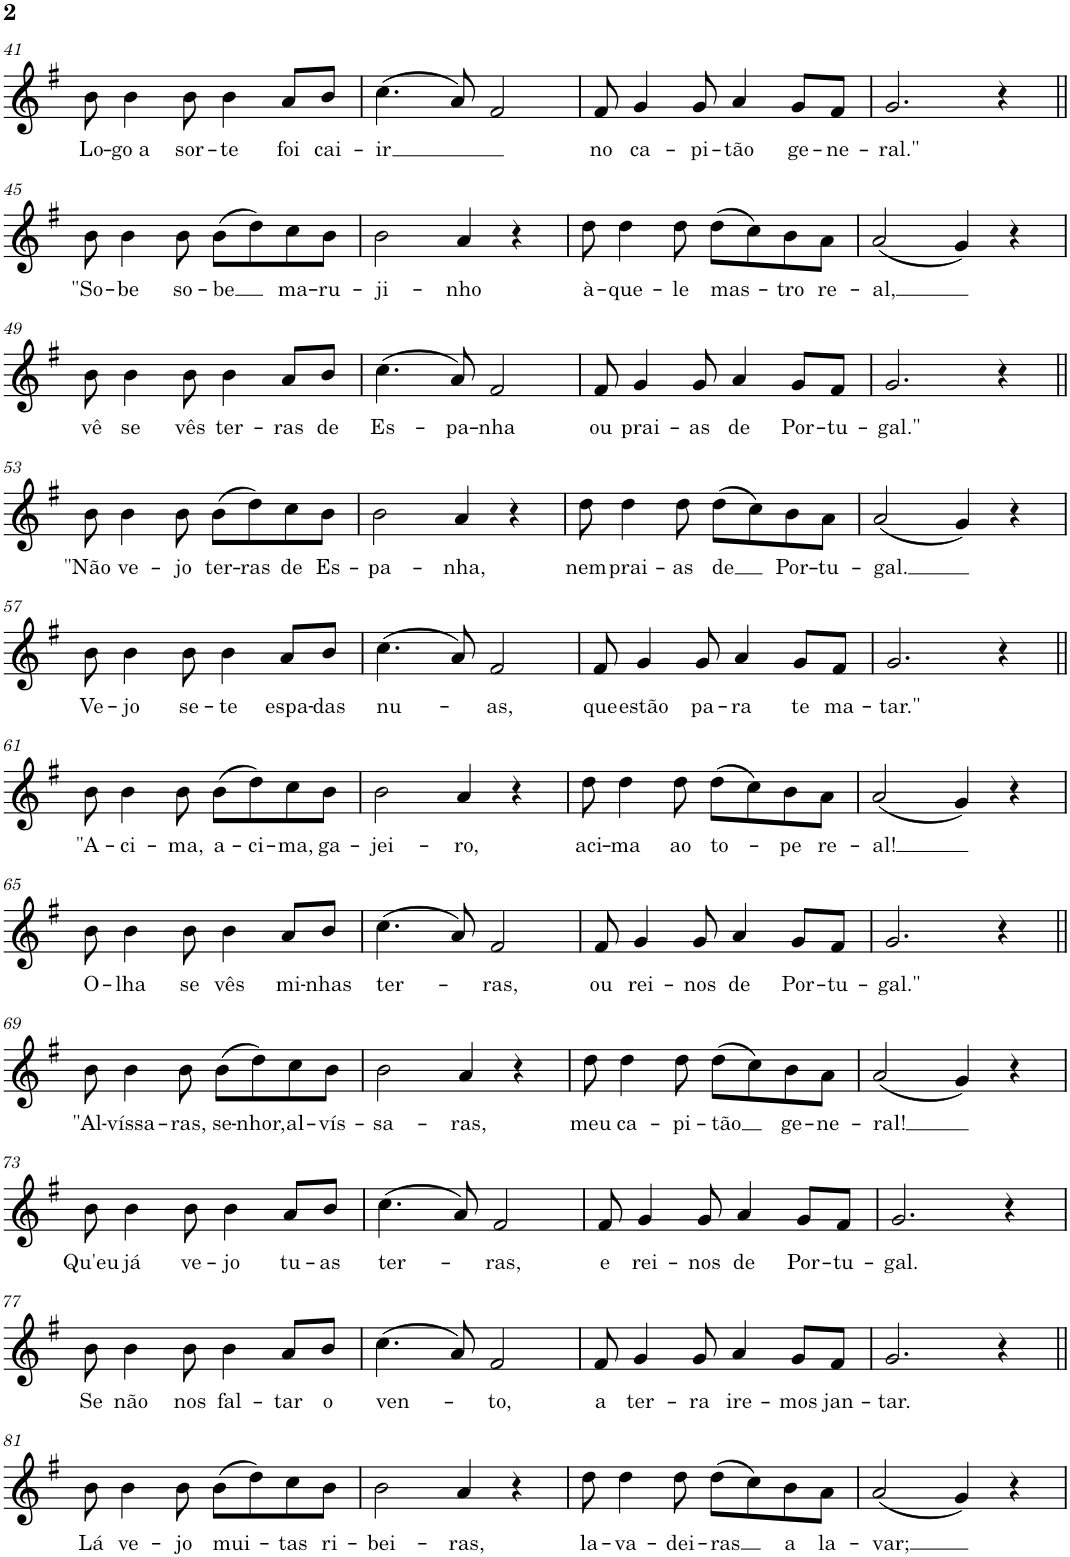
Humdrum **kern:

**kern	**text
*part1	*part1
*staff1	*staff1
*I"Violin	*
*I'Vln.	*
!!LO:PB:g=z
*clefG2	*
*k[f#]	*
*M4/4	*
=41	=41
!	!LO:LY:b
8b\	Lo-
!	!LO:LY:b
4b\	-go a
!	!LO:LY:b
8b\	sor-
!	!LO:LY:b
4b\	-te
!	!LO:LY:b
8a/L	foi
!	!LO:LY:b
8b/J	cai-
=42	=42
!	!LO:LY:b
(4.cc\	-ir
8a/)	.
2f#/	.
=43	=43
!	!LO:LY:b
8f#/	no
!	!LO:LY:b
4g/	ca-
!	!LO:LY:b
8g/	-pi-
!	!LO:LY:b
4a/	-tão
!	!LO:LY:b
8g/L	ge-
!	!LO:LY:b
8f#/J	-ne-
=44	=44
!	!LO:LY:b
2.g/	-ral."
4r	.
!!LO:LB:g=z
=45||	=45||
!	!LO:LY:b
8b\	"So-
!	!LO:LY:b
4b\	-be
!	!LO:LY:b
8b\	so-
!	!LO:LY:b
(8b\L	-be
8dd\)	.
!	!LO:LY:b
8cc\	ma-
!	!LO:LY:b
8b\J	-ru-
=46	=46
!	!LO:LY:b
2b\	-ji-
!	!LO:LY:b
4a/	-nho
4r	.
=47	=47
!	!LO:LY:b
8dd\	à-
!	!LO:LY:b
4dd\	-que-
!	!LO:LY:b
8dd\	-le
!	!LO:LY:b
(8dd\L	mas-
8cc\)	.
!	!LO:LY:b
8b\	-tro
!	!LO:LY:b
8a\J	re-
=48	=48
!	!LO:LY:b
(2a/	-al,
4g/)	.
4r	.
!!LO:LB:g=z
=49	=49
!	!LO:LY:b
8b\	vê
!	!LO:LY:b
4b\	se
!	!LO:LY:b
8b\	vês
!	!LO:LY:b
4b\	ter-
!	!LO:LY:b
8a/L	-ras
!	!LO:LY:b
8b/J	de
=50	=50
!	!LO:LY:b
(4.cc\	Es-
!	!LO:LY:b
8a/)	-pa-
!	!LO:LY:b
2f#/	-nha
=51	=51
!	!LO:LY:b
8f#/	ou
!	!LO:LY:b
4g/	prai-
!	!LO:LY:b
8g/	-as
!	!LO:LY:b
4a/	de
!	!LO:LY:b
8g/L	Por-
!	!LO:LY:b
8f#/J	-tu-
=52	=52
!	!LO:LY:b
2.g/	-gal."
4r	.
!!LO:LB:g=z
=53||	=53||
!	!LO:LY:b
8b\	"Não
!	!LO:LY:b
4b\	ve-
!	!LO:LY:b
8b\	-jo
!	!LO:LY:b
(8b\L	ter-
!	!LO:LY:b
8dd\)	-ras
!	!LO:LY:b
8cc\	de
!	!LO:LY:b
8b\J	Es-
=54	=54
!	!LO:LY:b
2b\	-pa-
!	!LO:LY:b
4a/	-nha,
4r	.
=55	=55
!	!LO:LY:b
8dd\	nem
!	!LO:LY:b
4dd\	prai-
!	!LO:LY:b
8dd\	-as
!	!LO:LY:b
(8dd\L	de
8cc\)	.
!	!LO:LY:b
8b\	Por-
!	!LO:LY:b
8a\J	-tu-
=56	=56
!	!LO:LY:b
(2a/	-gal.
4g/)	.
4r	.
!!LO:LB:g=z
=57	=57
!	!LO:LY:b
8b\	Ve-
!	!LO:LY:b
4b\	-jo
!	!LO:LY:b
8b\	se-
!	!LO:LY:b
4b\	-te
!	!LO:LY:b
8a/L	espa-
!	!LO:LY:b
8b/J	-das
=58	=58
!	!LO:LY:b
(4.cc\	nu-
8a/)	.
!	!LO:LY:b
2f#/	-as,
=59	=59
!	!LO:LY:b
8f#/	que
!	!LO:LY:b
4g/	estão
!	!LO:LY:b
8g/	pa-
!	!LO:LY:b
4a/	-ra
!	!LO:LY:b
8g/L	te
!	!LO:LY:b
8f#/J	ma-
=60	=60
!	!LO:LY:b
2.g/	-tar."
4r	.
!!LO:LB:g=z
=61||	=61||
!	!LO:LY:b
8b\	"A-
!	!LO:LY:b
4b\	-ci-
!	!LO:LY:b
8b\	-ma,
!	!LO:LY:b
(8b\L	a-
!	!LO:LY:b
8dd\)	-ci-
!	!LO:LY:b
8cc\	-ma,
!	!LO:LY:b
8b\J	ga-
=62	=62
!	!LO:LY:b
2b\	-jei-
!	!LO:LY:b
4a/	-ro,
4r	.
=63	=63
!	!LO:LY:b
8dd\	aci-
!	!LO:LY:b
4dd\	-ma
!	!LO:LY:b
8dd\	ao
!	!LO:LY:b
(8dd\L	to-
8cc\)	.
!	!LO:LY:b
8b\	-pe
!	!LO:LY:b
8a\J	re-
=64	=64
!	!LO:LY:b
(2a/	-al!
4g/)	.
4r	.
!!LO:LB:g=z
=65	=65
!	!LO:LY:b
8b\	O-
!	!LO:LY:b
4b\	-lha
!	!LO:LY:b
8b\	se
!	!LO:LY:b
4b\	vês
!	!LO:LY:b
8a/L	mi-
!	!LO:LY:b
8b/J	-nhas
=66	=66
!	!LO:LY:b
(4.cc\	ter-
8a/)	.
!	!LO:LY:b
2f#/	-ras,
=67	=67
!	!LO:LY:b
8f#/	ou
!	!LO:LY:b
4g/	rei-
!	!LO:LY:b
8g/	-nos
!	!LO:LY:b
4a/	de
!	!LO:LY:b
8g/L	Por-
!	!LO:LY:b
8f#/J	-tu-
=68	=68
!	!LO:LY:b
2.g/	-gal."
4r	.
!!LO:LB:g=z
=69||	=69||
!	!LO:LY:b
8b\	"Al-
!	!LO:LY:b
4b\	-víssa-
!	!LO:LY:b
8b\	-ras,
!	!LO:LY:b
(8b\L	se-
!	!LO:LY:b
8dd\)	-nhor,
!	!LO:LY:b
8cc\	al-
!	!LO:LY:b
8b\J	-vís-
=70	=70
!	!LO:LY:b
2b\	-sa-
!	!LO:LY:b
4a/	-ras,
4r	.
=71	=71
!	!LO:LY:b
8dd\	meu
!	!LO:LY:b
4dd\	ca-
!	!LO:LY:b
8dd\	-pi-
!	!LO:LY:b
(8dd\L	-tão
8cc\)	.
!	!LO:LY:b
8b\	ge-
!	!LO:LY:b
8a\J	-ne-
=72	=72
!	!LO:LY:b
(2a/	-ral!
4g/)	.
4r	.
!!LO:LB:g=z
=73	=73
!	!LO:LY:b
8b\	Qu'eu
!	!LO:LY:b
4b\	já
!	!LO:LY:b
8b\	ve-
!	!LO:LY:b
4b\	-jo
!	!LO:LY:b
8a/L	tu-
!	!LO:LY:b
8b/J	-as
=74	=74
!	!LO:LY:b
(4.cc\	ter-
8a/)	.
!	!LO:LY:b
2f#/	-ras,
=75	=75
!	!LO:LY:b
8f#/	e
!	!LO:LY:b
4g/	rei-
!	!LO:LY:b
8g/	-nos
!	!LO:LY:b
4a/	de
!	!LO:LY:b
8g/L	Por-
!	!LO:LY:b
8f#/J	-tu-
=76	=76
!	!LO:LY:b
2.g/	-gal.
4r	.
!!LO:LB:g=z
=77	=77
!	!LO:LY:b
8b\	Se
!	!LO:LY:b
4b\	não
!	!LO:LY:b
8b\	nos
!	!LO:LY:b
4b\	fal-
!	!LO:LY:b
8a/L	-tar
!	!LO:LY:b
8b/J	o
=78	=78
!	!LO:LY:b
(4.cc\	ven-
8a/)	.
!	!LO:LY:b
2f#/	-to,
=79	=79
!	!LO:LY:b
8f#/	a
!	!LO:LY:b
4g/	ter-
!	!LO:LY:b
8g/	-ra
!	!LO:LY:b
4a/	ire-
!	!LO:LY:b
8g/L	-mos
!	!LO:LY:b
8f#/J	jan-
=80	=80
!	!LO:LY:b
2.g/	-tar.
4r	.
!!LO:LB:g=z
=81||	=81||
!	!LO:LY:b
8b\	Lá
!	!LO:LY:b
4b\	ve-
!	!LO:LY:b
8b\	-jo
!	!LO:LY:b
(8b\L	mui-
8dd\)	.
!	!LO:LY:b
8cc\	-tas
!	!LO:LY:b
8b\J	ri-
=82	=82
!	!LO:LY:b
2b\	-bei-
!	!LO:LY:b
4a/	-ras,
4r	.
=83	=83
!	!LO:LY:b
8dd\	la-
!	!LO:LY:b
4dd\	-va-
!	!LO:LY:b
8dd\	-dei-
!	!LO:LY:b
(8dd\L	-ras
8cc\)	.
!	!LO:LY:b
8b\	a
!	!LO:LY:b
8a\J	la-
=84	=84
!	!LO:LY:b
(2a/	-var;
4g/)	.
4r	.
=	=
*-	*-
